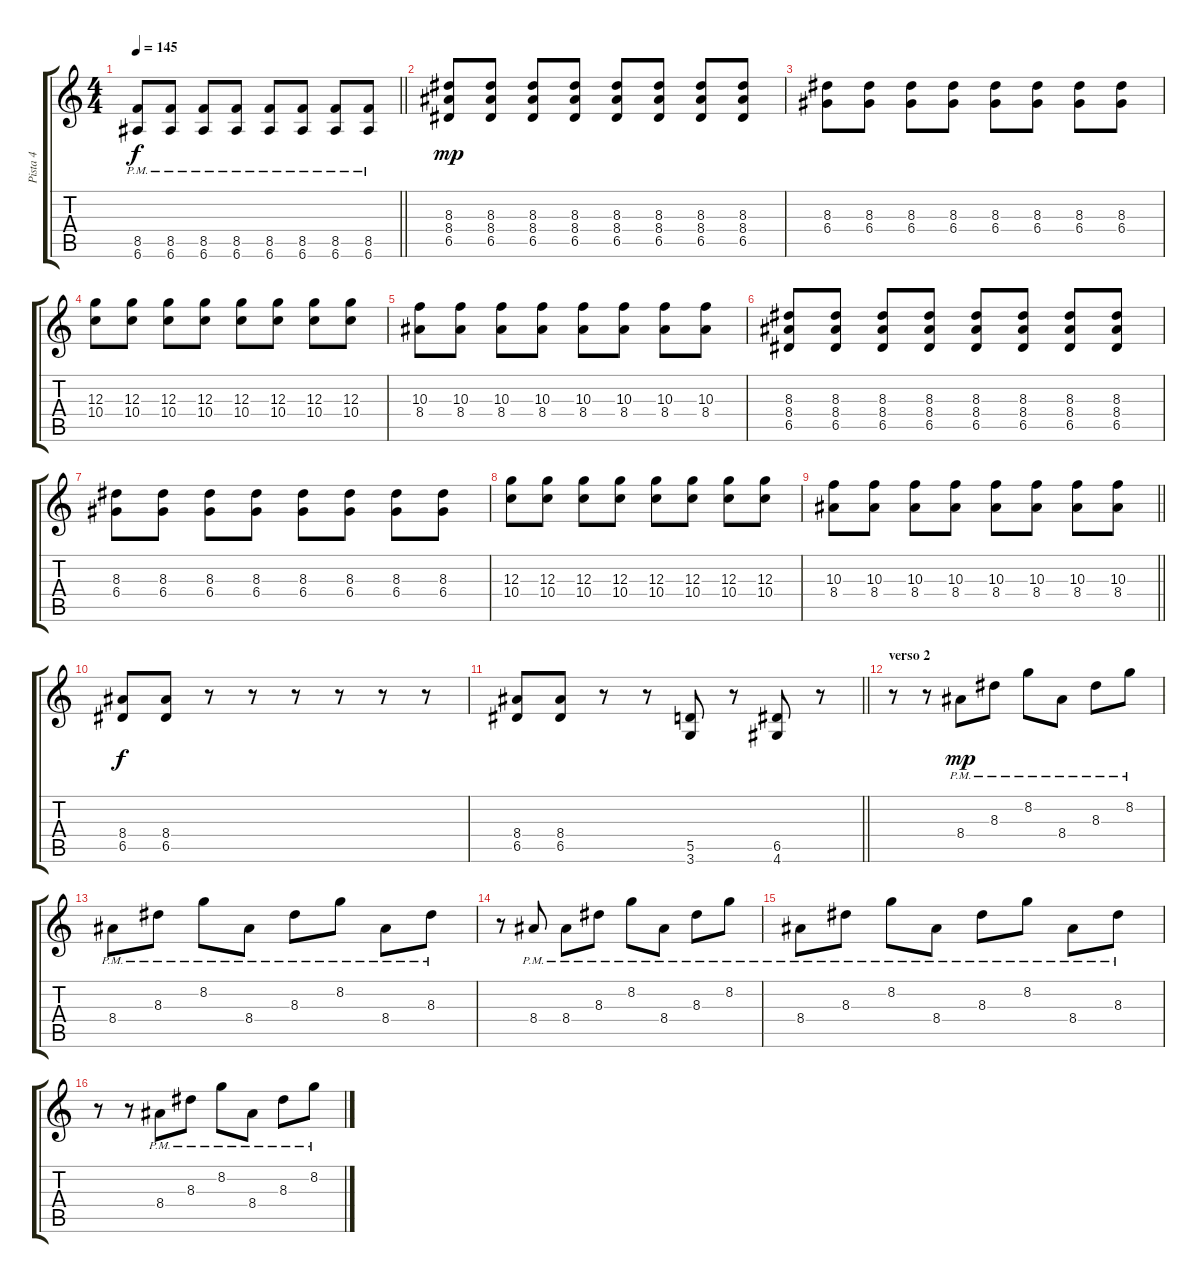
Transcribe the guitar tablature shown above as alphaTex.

\track ("Pista 4" "Pista 4") {instrument overdrivenguitar}
\staff {score tabs}
\tuning (E4 B3 G3 D3 A2 E2) {hide}
\ts (4 4)
\tempo 145
\clef g2
\barLineRight lightlight
\ks c
(8.5{pm} 6.6{pm}).8{dy f} (8.5{pm} 6.6{pm}).8 (8.5{pm} 6.6{pm}).8 (8.5{pm} 6.6{pm}).8 (8.5{pm} 6.6{pm}).8 (8.5{pm} 6.6{pm}).8 (8.5{pm} 6.6{pm}).8 (8.5{pm} 6.6{pm}).8 |
(8.3 8.4 6.5).8{dy mp} (8.3 8.4 6.5).8 (8.3 8.4 6.5).8 (8.3 8.4 6.5).8 (8.3 8.4 6.5).8 (8.3 8.4 6.5).8 (8.3 8.4 6.5).8 (8.3 8.4 6.5).8 |
(8.3 6.4).8 (8.3 6.4).8 (8.3 6.4).8 (8.3 6.4).8 (8.3 6.4).8 (8.3 6.4).8 (8.3 6.4).8 (8.3 6.4).8 |
(12.3 10.4).8 (12.3 10.4).8 (12.3 10.4).8 (12.3 10.4).8 (12.3 10.4).8 (12.3 10.4).8 (12.3 10.4).8 (12.3 10.4).8 |
(10.3 8.4).8 (10.3 8.4).8 (10.3 8.4).8 (10.3 8.4).8 (10.3 8.4).8 (10.3 8.4).8 (10.3 8.4).8 (10.3 8.4).8 |
(8.3 8.4 6.5).8 (8.3 8.4 6.5).8 (8.3 8.4 6.5).8 (8.3 8.4 6.5).8 (8.3 8.4 6.5).8 (8.3 8.4 6.5).8 (8.3 8.4 6.5).8 (8.3 8.4 6.5).8 |
(8.3 6.4).8 (8.3 6.4).8 (8.3 6.4).8 (8.3 6.4).8 (8.3 6.4).8 (8.3 6.4).8 (8.3 6.4).8 (8.3 6.4).8 |
(12.3 10.4).8 (12.3 10.4).8 (12.3 10.4).8 (12.3 10.4).8 (12.3 10.4).8 (12.3 10.4).8 (12.3 10.4).8 (12.3 10.4).8 |
\barLineRight lightlight
(10.3 8.4).8 (10.3 8.4).8 (10.3 8.4).8 (10.3 8.4).8 (10.3 8.4).8 (10.3 8.4).8 (10.3 8.4).8 (10.3 8.4).8 |
(8.4 6.5).8{dy f} (8.4 6.5).8 r.8 r.8 r.8 r.8 r.8 r.8 |
\barLineRight lightlight
(8.4 6.5).8 (8.4 6.5).8 r.8 r.8 (5.5 3.6).8 r.8 (6.5 4.6).8 r.8 |
\section ("" "verso 2")
r.8 r.8 8.4{pm}.8{dy mp} 8.3{pm}.8 8.2{pm}.8 8.4{pm}.8 8.3{pm}.8 8.2{pm}.8 |
8.4{pm}.8 8.3{pm}.8 8.2{pm}.8 8.4{pm}.8 8.3{pm}.8 8.2{pm}.8 8.4{pm}.8 8.3{pm}.8 |
r.8 8.4{pm}.8 8.4{pm}.8 8.3{pm}.8 8.2{pm}.8 8.4{pm}.8 8.3{pm}.8 8.2{pm}.8 |
8.4{pm}.8 8.3{pm}.8 8.2{pm}.8 8.4{pm}.8 8.3{pm}.8 8.2{pm}.8 8.4{pm}.8 8.3{pm}.8 |
r.8 r.8 8.4{pm}.8 8.3{pm}.8 8.2{pm}.8 8.4{pm}.8 8.3{pm}.8 8.2{pm}.8
